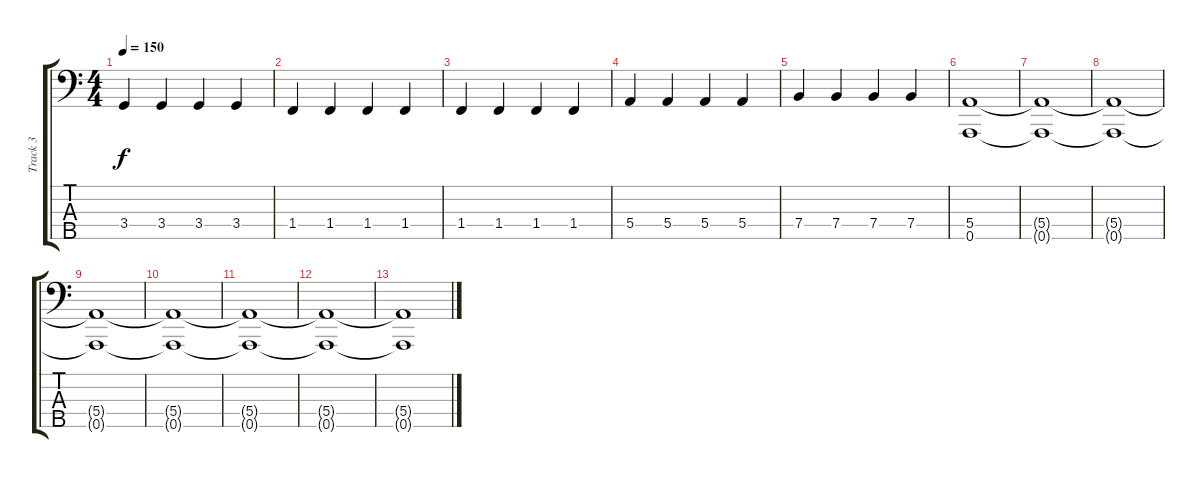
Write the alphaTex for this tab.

\track ("Track 3" "Track 3") {instrument electricbassfinger}
\staff {score tabs}
\tuning (G2 D2 A1 E1 A0) {hide}
\ts (4 4)
\tempo 150
\clef f4
\ks c
3.4.4{dy f} 3.4.4 3.4.4 3.4.4 |
1.4.4 1.4.4 1.4.4 1.4.4 |
1.4.4 1.4.4 1.4.4 1.4.4 |
5.4.4 5.4.4 5.4.4 5.4.4 |
7.4.4 7.4.4 7.4.4 7.4.4 |
(5.4 0.5).1 |
(5.4{t} 0.5{t}).1 |
(5.4{t} 0.5{t}).1 |
(5.4{t} 0.5{t}).1 |
(5.4{t} 0.5{t}).1 |
(5.4{t} 0.5{t}).1 |
(5.4{t} 0.5{t}).1 |
(5.4{t} 0.5{t}).1
